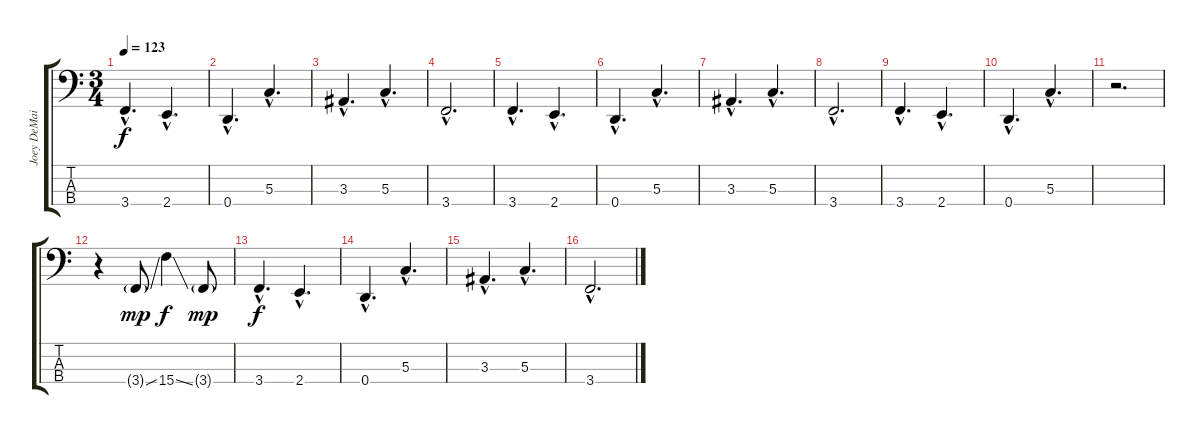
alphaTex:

\track ("Joey DeMaio" "Joey DeMai") {instrument electricbasspick}
\staff {score tabs}
\tuning (F2 C2 G1 D1) {hide}
\ts (3 4)
\tempo 123
\clef f4
\ks c
3.4{hac}.4{d dy f} 2.4{hac}.4{d} |
0.4{hac}.4{d} 5.3{hac}.4{d} |
3.3{hac}.4{d} 5.3{hac}.4{d} |
3.4{hac}.2{d} |
3.4{hac}.4{d} 2.4{hac}.4{d} |
0.4{hac}.4{d} 5.3{hac}.4{d} |
3.3{hac}.4{d} 5.3{hac}.4{d} |
3.4{hac}.2{d} |
3.4{hac}.4{d} 2.4{hac}.4{d} |
0.4{hac}.4{d} 5.3{hac}.4{d} |
r.2{d} |
r.4 3.4{ss g}.8{dy mp} 15.4{ss}.4{dy f} 3.4{g}.8{dy mp} |
3.4{hac}.4{d dy f} 2.4{hac}.4{d} |
0.4{hac}.4{d} 5.3{hac}.4{d} |
3.3{hac}.4{d} 5.3{hac}.4{d} |
3.4{hac}.2{d}
